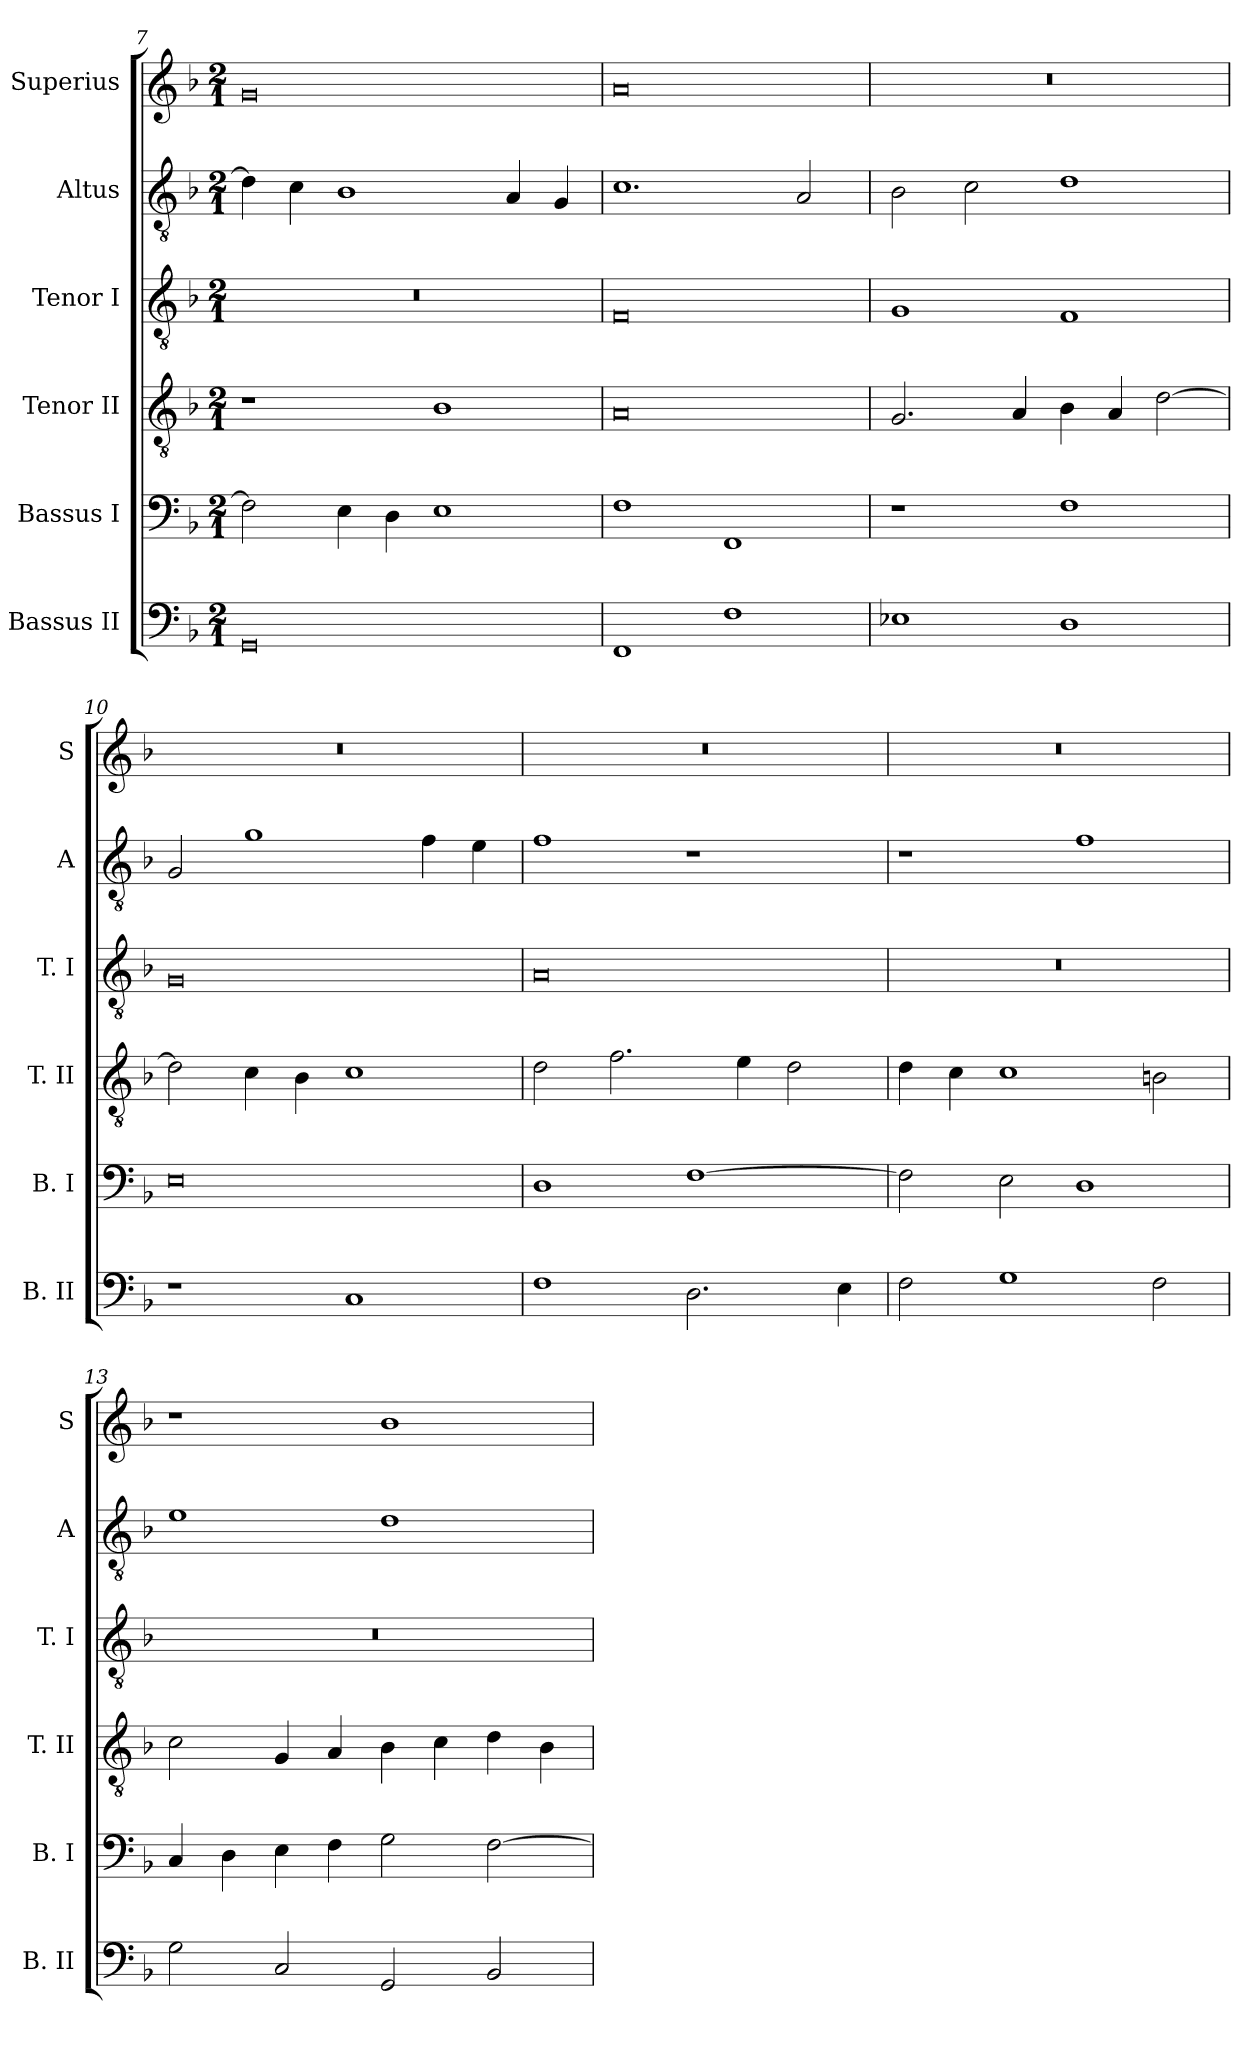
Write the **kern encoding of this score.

**kern	**kern	**kern	**kern	**kern	**kern
*part6	*part5	*part4	*part3	*part2	*part1
*staff6	*staff5	*staff4	*staff3	*staff2	*staff1
*I"Bassus II	*I"Bassus I	*I"Tenor II	*I"Tenor I	*I"Altus	*I"Superius
*I'B. II	*I'B. I	*I'T. II	*I'T. I	*I'A	*I'S
*clefF4	*clefF4	*clefGv2	*clefGv2	*clefGv2	*clefG2
*k[b-]	*k[b-]	*k[b-]	*k[b-]	*k[b-]	*k[b-]
*F:	*F:	*F:	*F:	*F:	*F:
*M2/1	*M2/1	*M2/1	*M2/1	*M2/1	*M2/1
=7	=7	=7	=7	=7	=7
0GG	2F]	1r	0r	4d]	0g
.	.	.	.	4c	.
.	4E	.	.	1B-	.
.	4D	.	.	.	.
.	1E	1B-	.	.	.
.	.	.	.	4A	.
.	.	.	.	4G	.
=8	=8	=8	=8	=8	=8
1FF	1F	0A	0F	1.c	0a
1F	1FF	.	.	.	.
.	.	.	.	2A	.
=9	=9	=9	=9	=9	=9
1E-X	1r	2.G	1G	2B-	0r
.	.	.	.	2c	.
.	.	4A	.	.	.
1D	1F	4B-	1F	1d	.
.	.	4A	.	.	.
.	.	[2d	.	.	.
=10	=10	=10	=10	=10	=10
1r	0E	2d]	0G	2G	0r
.	.	4c	.	1g	.
.	.	4B-	.	.	.
1C	.	1c	.	.	.
.	.	.	.	4f	.
.	.	.	.	4e	.
=11	=11	=11	=11	=11	=11
1F	1D	2d	0A	1f	0r
.	.	2.f	.	.	.
2.D	[1F	.	.	1r	.
.	.	4e	.	.	.
.	.	2d	.	.	.
4E	.	.	.	.	.
=12	=12	=12	=12	=12	=12
2F	2F]	4d	0r	1r	0r
.	.	4c	.	.	.
1G	2E	1c	.	.	.
.	1D	.	.	1f	.
2F	.	2Bn	.	.	.
=13	=13	=13	=13	=13	=13
2G	4C	2c	0r	1e	1r
.	4D	.	.	.	.
2C	4E	4G	.	.	.
.	4F	4A	.	.	.
2GG	2G	4B-	.	1d	1b-
.	.	4c	.	.	.
2BB-	[2F	4d	.	.	.
.	.	4B-	.	.	.
=	=	=	=	=	=
*-	*-	*-	*-	*-	*-
